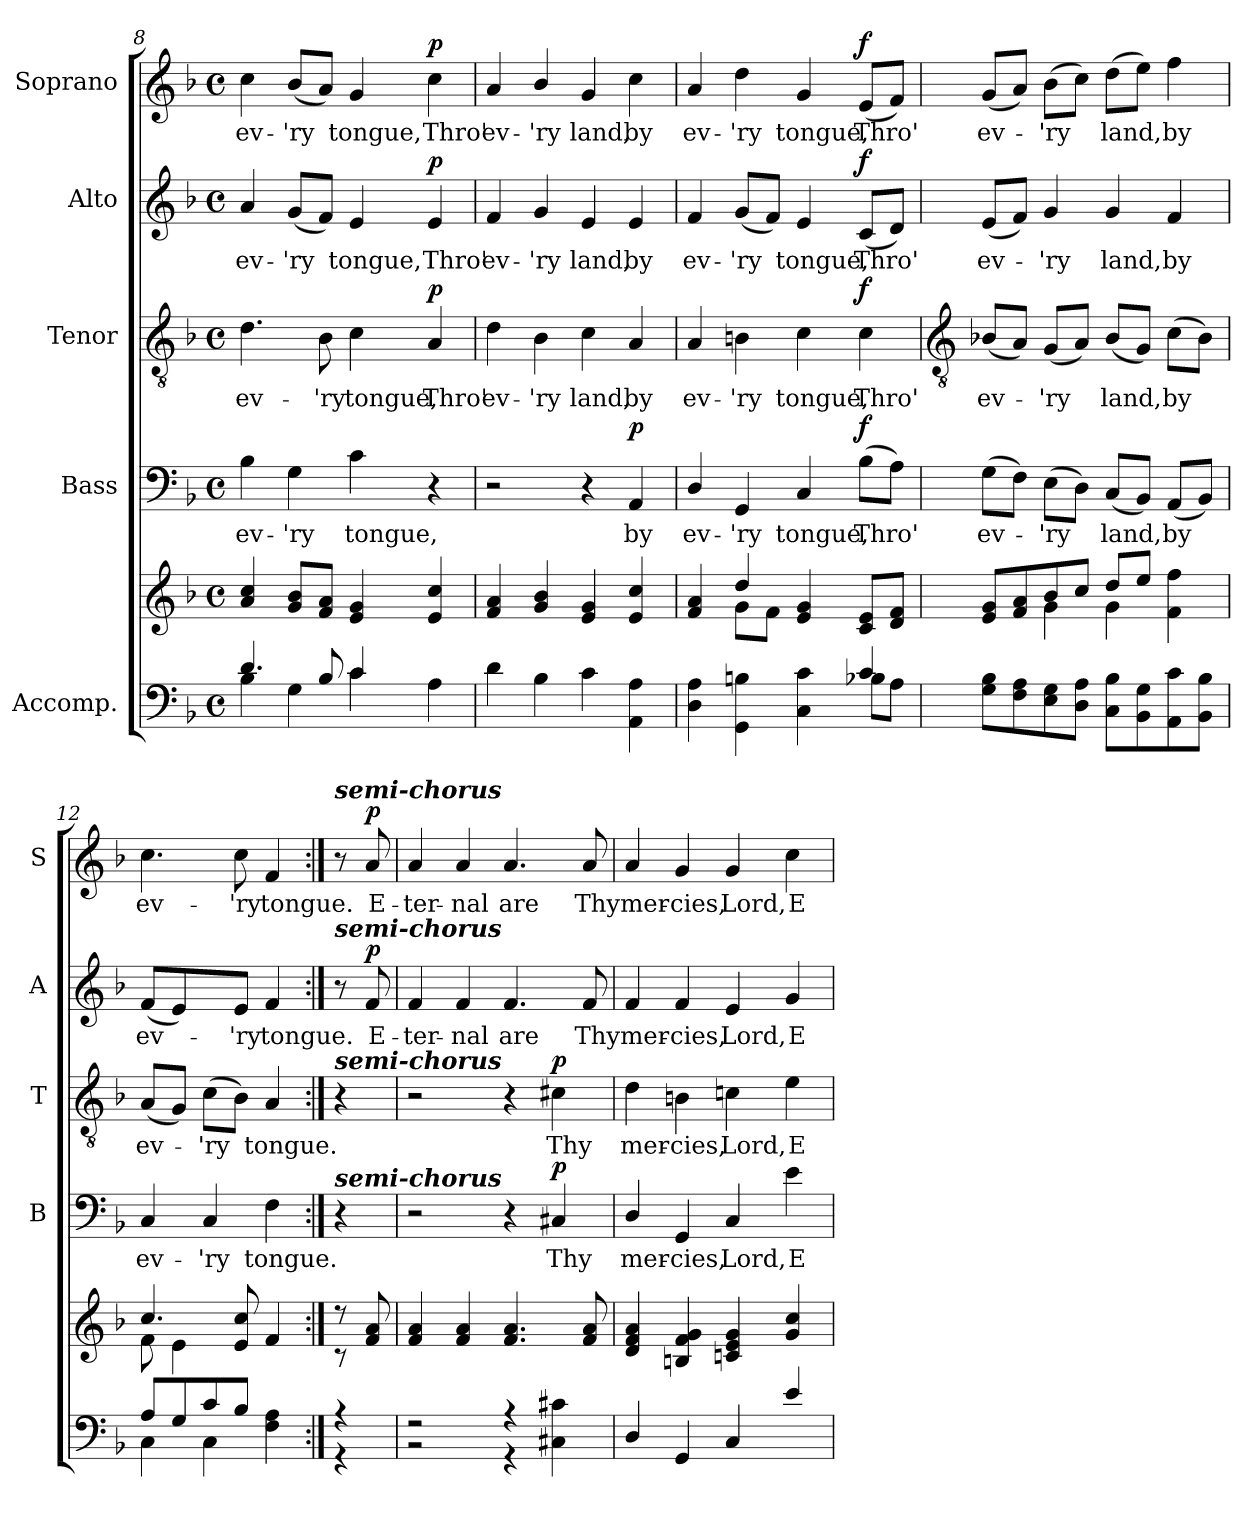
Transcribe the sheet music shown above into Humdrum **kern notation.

**kern	**kern	**kern	**text	**dynam	**kern	**text	**dynam	**kern	**text	**dynam	**kern	**text	**dynam
*part5	*part5	*part4	*part4	*part4	*part3	*part3	*part3	*part2	*part2	*part2	*part1	*part1	*part1
*staff6	*staff5	*staff4	*staff4	*staff4	*staff3	*staff3	*staff3	*staff2	*staff2	*staff2	*staff1	*staff1	*staff1
*I"Accomp.	*	*I"Bass	*	*	*I"Tenor	*	*	*I"Alto	*	*	*I"Soprano	*	*
*	*	*I'B	*	*	*I'T	*	*	*I'A	*	*	*I'S	*	*
*clefF4	*clefG2	*clefF4	*	*	*clefGv2	*	*	*clefG2	*	*	*clefG2	*	*
*k[b-]	*k[b-]	*k[b-]	*	*	*k[b-]	*	*	*k[b-]	*	*	*k[b-]	*	*
*F:	*F:	*F:	*	*	*F:	*	*	*F:	*	*	*F:	*	*
*M4/4	*M4/4	*M4/4	*	*	*M4/4	*	*	*M4/4	*	*	*M4/4	*	*
*met(c)	*met(c)	*met(c)	*	*	*met(c)	*	*	*met(c)	*	*	*met(c)	*	*
=8	=8	=8	=8	=8	=8	=8	=8	=8	=8	=8	=8	=8	=8
*^	*^	*	*	*	*	*	*	*	*	*	*	*	*
!	!	!	!	!	!LO:LY:b	!	!	!LO:LY:b	!	!	!LO:LY:b	!	!	!LO:LY:b	!
4.d/	4B-	4a/ 4cc/	1ryy	4B-	ev-	.	4.d	ev-	.	4a	ev-	.	4cc	ev-	.
!	!	!	!	!	!LO:LY:b	!	!	!	!	!	!LO:LY:b	!	!	!LO:LY:b	!
.	4G	8g 8b-L	.	4G	-'ry	.	.	.	.	(<8gL	-'ry	.	(<8b-L	-'ry	.
!	!	!	!	!	!	!	!	!LO:LY:b	!	!	!	!	!	!	!
8B-/	.	8f 8aJ	.	.	.	.	8B-	-'ry	.	8fJ)	.	.	8aJ)	.	.
!	!	!	!	!	!LO:LY:b	!	!	!LO:LY:b	!	!	!LO:LY:b	!	!	!LO:LY:b	!
4c	4c	4e 4g	.	4c	tongue,	.	4c	tongue,	.	4e	tongue,	.	4g	tongue,	.
!	!	!	!	!	!	!	!	!LO:LY:b	!LO:DY:b	!	!LO:LY:b	!LO:DY:b	!	!LO:LY:b	!LO:DY:b
4A	4ryy	4e/ 4cc/	.	4r	.	.	4A	Thro'	p	4e	Thro'	p	4cc	Thro'	p
=9	=9	=9	=9	=9	=9	=9	=9	=9	=9	=9	=9	=9	=9	=9	=9
!	!	!	!	!	!	!	!	!LO:LY:b	!	!	!LO:LY:b	!	!	!LO:LY:b	!
4d	2ryy	4f 4a	1ryy	2r	.	.	4d	ev-	.	4f	ev-	.	4a	ev-	.
!	!	!	!	!	!	!	!	!LO:LY:b	!	!	!LO:LY:b	!	!	!LO:LY:b	!
4B-	.	4g/ 4b-/	.	.	.	.	4B-	-'ry	.	4g	-'ry	.	4b-/	-'ry	.
!	!	!	!	!	!	!	!	!LO:LY:b	!	!	!LO:LY:b	!	!	!LO:LY:b	!
4c	4ryy	4e 4g	.	4r	.	.	4c	land,	.	4e	land,	.	4g	land,	.
!	!	!	!	!	!LO:LY:b	!LO:DY:b	!	!LO:LY:b	!	!	!LO:LY:b	!	!	!LO:LY:b	!
4AA 4A	4ryy	4e/ 4cc/	.	4AA	by	p	4A	by	.	4e	by	.	4cc	by	.
=10	=10	=10	=10	=10	=10	=10	=10	=10	=10	=10	=10	=10	=10	=10	=10
!	!	!	!	!	!LO:LY:b	!	!	!LO:LY:b	!	!	!LO:LY:b	!	!	!LO:LY:b	!
4D 4A	2.ryy	4f 4a	4ryy	4D/	ev-	.	4A	ev-	.	4f	ev-	.	4a	ev-	.
!	!	!	!	!	!LO:LY:b	!	!	!LO:LY:b	!	!	!LO:LY:b	!	!	!LO:LY:b	!
4GG 4Bn	.	4dd/	8g\L	4GG	-'ry	.	4Bn	-'ry	.	(<8gL	-'ry	.	4dd	-'ry	.
.	.	.	8f\J	.	.	.	.	.	.	8fJ)	.	.	.	.	.
!	!	!	!	!	!LO:LY:b	!	!	!LO:LY:b	!	!	!LO:LY:b	!	!	!LO:LY:b	!
4C 4c	.	4e 4g	2ryy	4C	tongue,	.	4c	tongue,	.	4e	tongue,	.	4g	tongue,	.
!	!	!	!	!	!LO:LY:b	!LO:DY:b	!	!LO:LY:b	!LO:DY:b	!	!LO:LY:b	!LO:DY:b	!	!LO:LY:b	!LO:DY:b
4c/	8B-L	8c 8eL	.	(>8B-L	Thro'	f	4c	Thro'	f	(<8cL	Thro'	f	(<8eL	Thro'	f
.	8AJ	8d 8fJ	.	8AJ)	.	.	.	.	.	8dJ)	.	.	8fJ)	.	.
!!LO:LB:g=z
=11	=11	=11	=11	=11	=11	=11	=11	=11	=11	=11	=11	=11	=11	=11	=11
*	*	*	*	*	*	*	*clefGv2	*	*	*	*	*	*	*	*
!	!	!	!	!	!LO:LY:b	!	!	!LO:LY:b	!	!	!LO:LY:b	!	!	!LO:LY:b	!
8G 8B-L	2ryy	8e 8gL	4ryy	(>8GL	ev-	.	(<8B-XL	ev-	.	(<8eL	ev-	.	(<8gL	ev-	.
8F 8A	.	8f 8a	.	8FJ)	.	.	8AJ)	.	.	8fJ)	.	.	8aJ)	.	.
!	!	!	!	!	!LO:LY:b	!	!	!LO:LY:b	!	!	!LO:LY:b	!	!	!LO:LY:b	!
8E 8G	.	8b-	4g\	(>8EL	'ry	.	(<8GL	'ry	.	4g	'ry	.	(>8b-L	'ry	.
8D 8AJ	.	8ccJ	.	8DJ)	.	.	8AJ)	.	.	.	.	.	8ccJ)	.	.
!	!	!	!	!	!LO:LY:b	!	!	!LO:LY:b	!	!	!LO:LY:b	!	!	!LO:LY:b	!
8C 8B-L	8ryy	8dd/L	4g\	(<8CL	land,	.	(<8B-L	land,	.	4g	land,	.	(>8ddL	land,	.
8BB- 8G	4.ryy	8ee/J	.	8BB-J)	.	.	8GJ)	.	.	.	.	.	8eeJ)	.	.
!	!	!	!	!	!LO:LY:b	!	!	!LO:LY:b	!	!	!LO:LY:b	!	!	!LO:LY:b	!
8AA 8c	.	4f 4ff	4ryy	(<8AAL	by	.	(>8cL	by	.	4f	by	.	4ff	by	.
8BB- 8B-J	.	.	.	8BB-J)	.	.	8B-J)	.	.	.	.	.	.	.	.
=12	=12	=12	=12	=12	=12	=12	=12	=12	=12	=12	=12	=12	=12	=12	=12
!	!	!	!	!	!LO:LY:b	!	!	!LO:LY:b	!	!	!LO:LY:b	!	!	!LO:LY:b	!
8A/L	4C\	4.cc/	8f\	4C	ev-	.	(<8AL	ev-	.	(<8fL	ev-	.	4.cc	ev-	.
8G/	.	.	4e\	.	.	.	8GJ)	.	.	4e)	.	.	.	.	.
!	!	!	!	!	!LO:LY:b	!	!	!LO:LY:b	!	!	!	!	!	!	!
8c/	4C\	.	.	4C	-'ry	.	(>8cL	'ry	.	.	.	.	.	.	.
!	!	!	!	!	!	!	!	!	!	!	!LO:LY:b	!	!	!LO:LY:b	!
8B-/J	.	8e/ 8cc/	4.ryy	.	.	.	8B-J)	.	.	8eJ	'ry	.	8cc	-'ry	.
!	!	!	!	!	!LO:LY:b	!	!	!LO:LY:b	!	!	!LO:LY:b	!	!	!LO:LY:b	!
4F 4A	4ryy	4f	.	4F	tongue.	.	4A	tongue.	.	4f	tongue.	.	4f	tongue.	.
=13:|!	=13:|!	=13:|!	=13:|!	=13:|!	=13:|!	=13:|!	=13:|!	=13:|!	=13:|!	=13:|!	=13:|!	=13:|!	=13:|!	=13:|!	=13:|!
!	!	!	!	!	!	!	!	!	!	!	!	!	!LO:TX:a:Bi:t=semi-chorus	!	!
!	!	!	!	!	!	!	!	!	!	!LO:TX:a:Bi:t=semi-chorus	!	!	!	!	!
!	!	!	!	!	!	!	!LO:TX:a:Bi:t=semi-chorus	!	!	!	!	!	!	!	!
!	!	!	!	!LO:TX:a:Bi:t=semi-chorus	!	!	!	!	!	!	!	!	!	!	!
4r	4r	8r	8r	4r	.	.	4r	.	.	8r	.	.	8r	.	.
!	!	!	!	!	!	!	!	!	!	!	!LO:LY:b	!LO:DY:b	!	!LO:LY:b	!LO:DY:b
.	.	8f 8a	8ryy	.	.	.	.	.	.	8f	E-	p	8a	E-	p
=14	=14	=14	=14	=14	=14	=14	=14	=14	=14	=14	=14	=14	=14	=14	=14
!	!	!	!	!	!	!	!	!	!	!	!LO:LY:b	!	!	!LO:LY:b	!
2r	2r	4f 4a	1ryy	2r	.	.	2r	.	.	4f	-ter-	.	4a	-ter-	.
!	!	!	!	!	!	!	!	!	!	!	!LO:LY:b	!	!	!LO:LY:b	!
.	.	4f 4a	.	.	.	.	.	.	.	4f	-nal	.	4a	-nal	.
!	!	!	!	!	!	!	!	!	!	!	!LO:LY:b	!	!	!LO:LY:b	!
4r	4r	4.f 4.a	.	4r	.	.	4r	.	.	4.f	are	.	4.a	are	.
!	!	!	!	!	!LO:LY:b	!LO:DY:b	!	!LO:LY:b	!LO:DY:b	!	!	!	!	!	!
4C#X 4c#X	4ryy	.	.	4C#X	Thy	p	4c#X	Thy	p	.	.	.	.	.	.
!	!	!	!	!	!	!	!	!	!	!	!LO:LY:b	!	!	!LO:LY:b	!
.	.	8f 8a	.	.	.	.	.	.	.	8f	Thy	.	8a	Thy	.
=15	=15	=15	=15	=15	=15	=15	=15	=15	=15	=15	=15	=15	=15	=15	=15
!	!	!	!	!	!LO:LY:b	!	!	!LO:LY:b	!	!	!LO:LY:b	!	!	!LO:LY:b	!
4D/	1ryy	4d 4f 4a	1ryy	4D/	mer-	.	4d	mer-	.	4f	mer-	.	4a	mer-	.
!	!	!	!	!	!LO:LY:b	!	!	!LO:LY:b	!	!	!LO:LY:b	!	!	!LO:LY:b	!
4GG	.	4Bn 4f 4g	.	4GG	-cies,	.	4Bn	-cies,	.	4f	-cies,	.	4g	-cies,	.
!	!	!	!	!	!LO:LY:b	!	!	!LO:LY:b	!	!	!LO:LY:b	!	!	!LO:LY:b	!
4C	.	4cn 4e 4g	.	4C	Lord,	.	4cn	Lord,	.	4e	Lord,	.	4g	Lord,	.
!	!	!	!	!	!LO:LY:b	!	!	!LO:LY:b	!	!	!LO:LY:b	!	!	!LO:LY:b	!
4e	.	4g 4cc	.	4e	E-	.	4e	E-	.	4g	E-	.	4cc	E-	.
*v	*v	*	*	*	*	*	*	*	*	*	*	*	*	*	*
*	*v	*v	*	*	*	*	*	*	*	*	*	*	*	*
=	=	=	=	=	=	=	=	=	=	=	=	=	=
*-	*-	*-	*-	*-	*-	*-	*-	*-	*-	*-	*-	*-	*-
